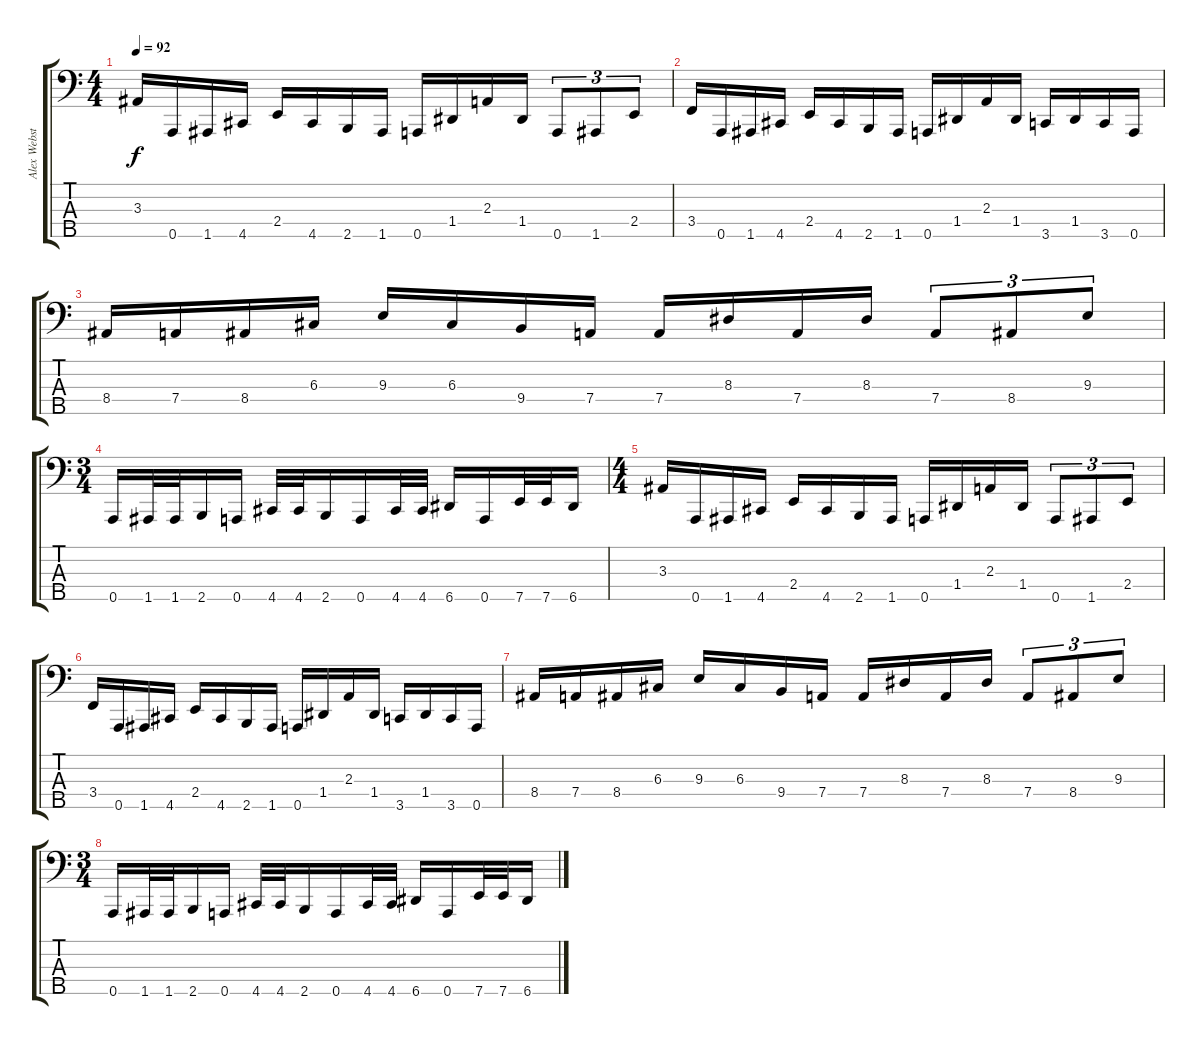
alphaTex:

\track ("Alex Webster" "Alex Webst") {instrument electricbassfinger}
\staff {score tabs}
\tuning (F2 C2 G1 D1 A0) {hide}
\ts (4 4)
\tempo 92
\clef f4
\ks c
3.3.16{dy f} 0.5.16 1.5.16 4.5.16 2.4.16 4.5.16 2.5.16 1.5.16 0.5.16 1.4.16 2.3.16 1.4.16 0.5.8{tu (3 2)} 1.5.8{tu (3 2)} 2.4.8{tu (3 2)} |
3.4.16 0.5.16 1.5.16 4.5.16 2.4.16 4.5.16 2.5.16 1.5.16 0.5.16 1.4.16 2.3.16 1.4.16 3.5.16 1.4.16 3.5.16 0.5.16 |
8.4.16 7.4.16 8.4.16 6.3.16 9.3.16 6.3.16 9.4.16 7.4.16 7.4.16 8.3.16 7.4.16 8.3.16 7.4.8{tu (3 2)} 8.4.8{tu (3 2)} 9.3.8{tu (3 2)} |
\ts (3 4)
0.5.16 1.5.32 1.5.32 2.5.16 0.5.16 4.5.32 4.5.32 2.5.16 0.5.16 4.5.32 4.5.32 6.5.16 0.5.16 7.5.32 7.5.32 6.5.16 |
\ts (4 4)
3.3.16 0.5.16 1.5.16 4.5.16 2.4.16 4.5.16 2.5.16 1.5.16 0.5.16 1.4.16 2.3.16 1.4.16 0.5.8{tu (3 2)} 1.5.8{tu (3 2)} 2.4.8{tu (3 2)} |
3.4.16 0.5.16 1.5.16 4.5.16 2.4.16 4.5.16 2.5.16 1.5.16 0.5.16 1.4.16 2.3.16 1.4.16 3.5.16 1.4.16 3.5.16 0.5.16 |
8.4.16 7.4.16 8.4.16 6.3.16 9.3.16 6.3.16 9.4.16 7.4.16 7.4.16 8.3.16 7.4.16 8.3.16 7.4.8{tu (3 2)} 8.4.8{tu (3 2)} 9.3.8{tu (3 2)} |
\ts (3 4)
0.5.16 1.5.32 1.5.32 2.5.16 0.5.16 4.5.32 4.5.32 2.5.16 0.5.16 4.5.32 4.5.32 6.5.16 0.5.16 7.5.32 7.5.32 6.5.16
